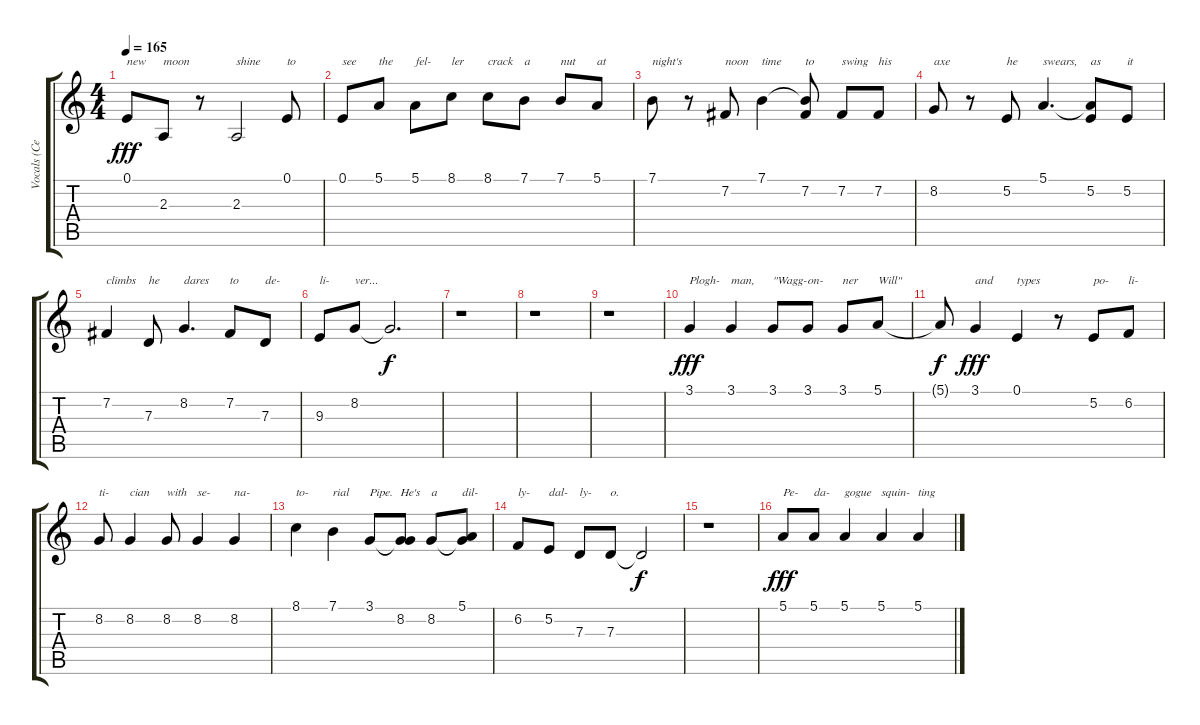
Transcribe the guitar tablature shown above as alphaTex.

\track ("Vocals (Center)" "Vocals (Ce") {instrument lead6voice}
\staff {score tabs}
\tuning (E4 B3 G3 D3 A2 E2) {hide}
\ts (4 4)
\tempo 165
\clef g2
\ks c
0.1.8{txt "new" dy fff} 2.3.8{txt "moon"} r.8 2.3.2{txt "shine"} 0.1.8{txt "to"} |
0.1.8{txt "see"} 5.1.8{txt "the"} 5.1.8{txt "fel-"} 8.1.8{txt "ler"} 8.1.8{txt "crack"} 7.1.8{txt "a"} 7.1.8{txt "nut"} 5.1.8{txt "at"} |
7.1.8{txt "night's"} r.8 7.2.8{txt "noon"} 7.1.4{txt "time"} (7.1{t} 7.2).8{txt "to"} 7.2.8{txt "swing"} 7.2.8{txt "his"} |
8.2.8{txt "axe"} r.8 5.2.8{txt "he"} 5.1.4{d txt "swears,"} (5.1{t} 5.2).8{txt "as"} 5.2.8{txt "it"} |
7.2.4{txt "climbs"} 7.3.8{txt "he"} 8.2.4{d txt "dares"} 7.2.8{txt "to"} 7.3.8{txt "de-"} |
9.3.8{txt "li-"} 8.2.8{txt "ver..."} 8.2{t}.2{d dy f} |
r.1 |
r.1 |
r.1 |
3.1.4{txt "Plogh-" dy fff} 3.1.4{txt "man,"} 3.1.8{txt "\"Wagg-"} 3.1.8{txt "on-"} 3.1.8{txt "ner"} 5.1.8{txt "Will\""} |
5.1{t}.8{dy f} 3.1.4{txt "and" dy fff} 0.1.4{txt "types"} r.8 5.2.8{txt "po-"} 6.2.8{txt "li-"} |
8.2.8{txt "ti-"} 8.2.4{txt "cian"} 8.2.8{txt "with"} 8.2.4{txt "se-"} 8.2.4{txt "na-"} |
8.1.4{txt "to-"} 7.1.4{txt "rial"} 3.1.8{txt "Pipe."} (3.1{t} 8.2).8{txt "He's"} 8.2.8{txt "a"} (5.1 8.2{t}).8{txt "dil-"} |
6.2.8{txt "ly-"} 5.2.8{txt "dal-"} 7.3.8{txt "ly-"} 7.3.8{txt "o."} 7.3{t}.2{dy f} |
r.1 |
5.1.8{txt "Pe-" dy fff} 5.1.8{txt "da-"} 5.1.4{txt "gogue"} 5.1.4{txt "squin-"} 5.1.4{txt "ting"}
